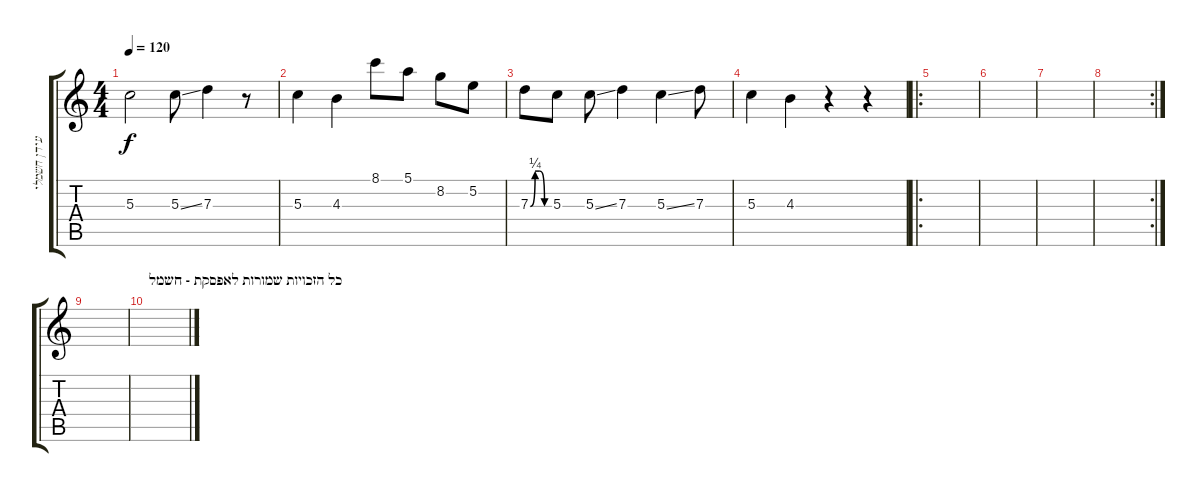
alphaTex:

\track ("עידן חשמלית קלין" "עידן חשמלי") {instrument electricguitarjazz}
\staff {score tabs}
\tuning (E4 B3 G3 D3 A2 E2) {hide}
\ts (4 4)
\tempo 120
\clef g2
\ks c
5.3.2{dy f instrument electricguitarjazz} 5.3{ss}.8 7.3.4 r.8 |
5.3.4 4.3.4 8.1.8 5.1.8 8.2.8 5.2.8 |
7.3{be (custom 0 0 15 1 30 1 45 0 60 0)}.8 5.3.8 5.3{ss}.8 7.3.4 5.3{ss}.4 7.3.8 |
5.3.4 4.3.4 r.4 r.4 |
\ro
|
|
|
\rc 2
|
|
\section ("" "כל הזכויות שמורות לאפסקת - חשמל")
